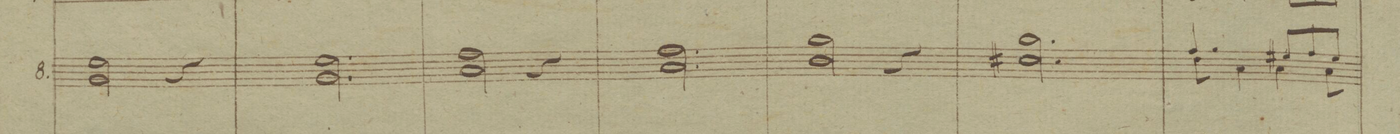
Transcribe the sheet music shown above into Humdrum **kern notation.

**kern	**dynam
*I"8.	*
*clefG2	*
*k[b-]	*
*M3/4	*
2f\ 2dd	.
4r	.
=37	=37
2.f\ 2.dd	.
=38	=38
2g\ 2ee	.
4r	.
=39	=39
2.g\ 2.ee	.
=40	=40
2a\ 2ff	.
4r	.
=41	=41
2.bX\ 2.ff	.
=42	=42
*^	*
4.ee/	8cc\	.
.	4g\	.
8dd#X/L	4g\	.
8ee/	.	.
8dd#/J	8g\	.
=43	=43	=43
*-	*-	*-
